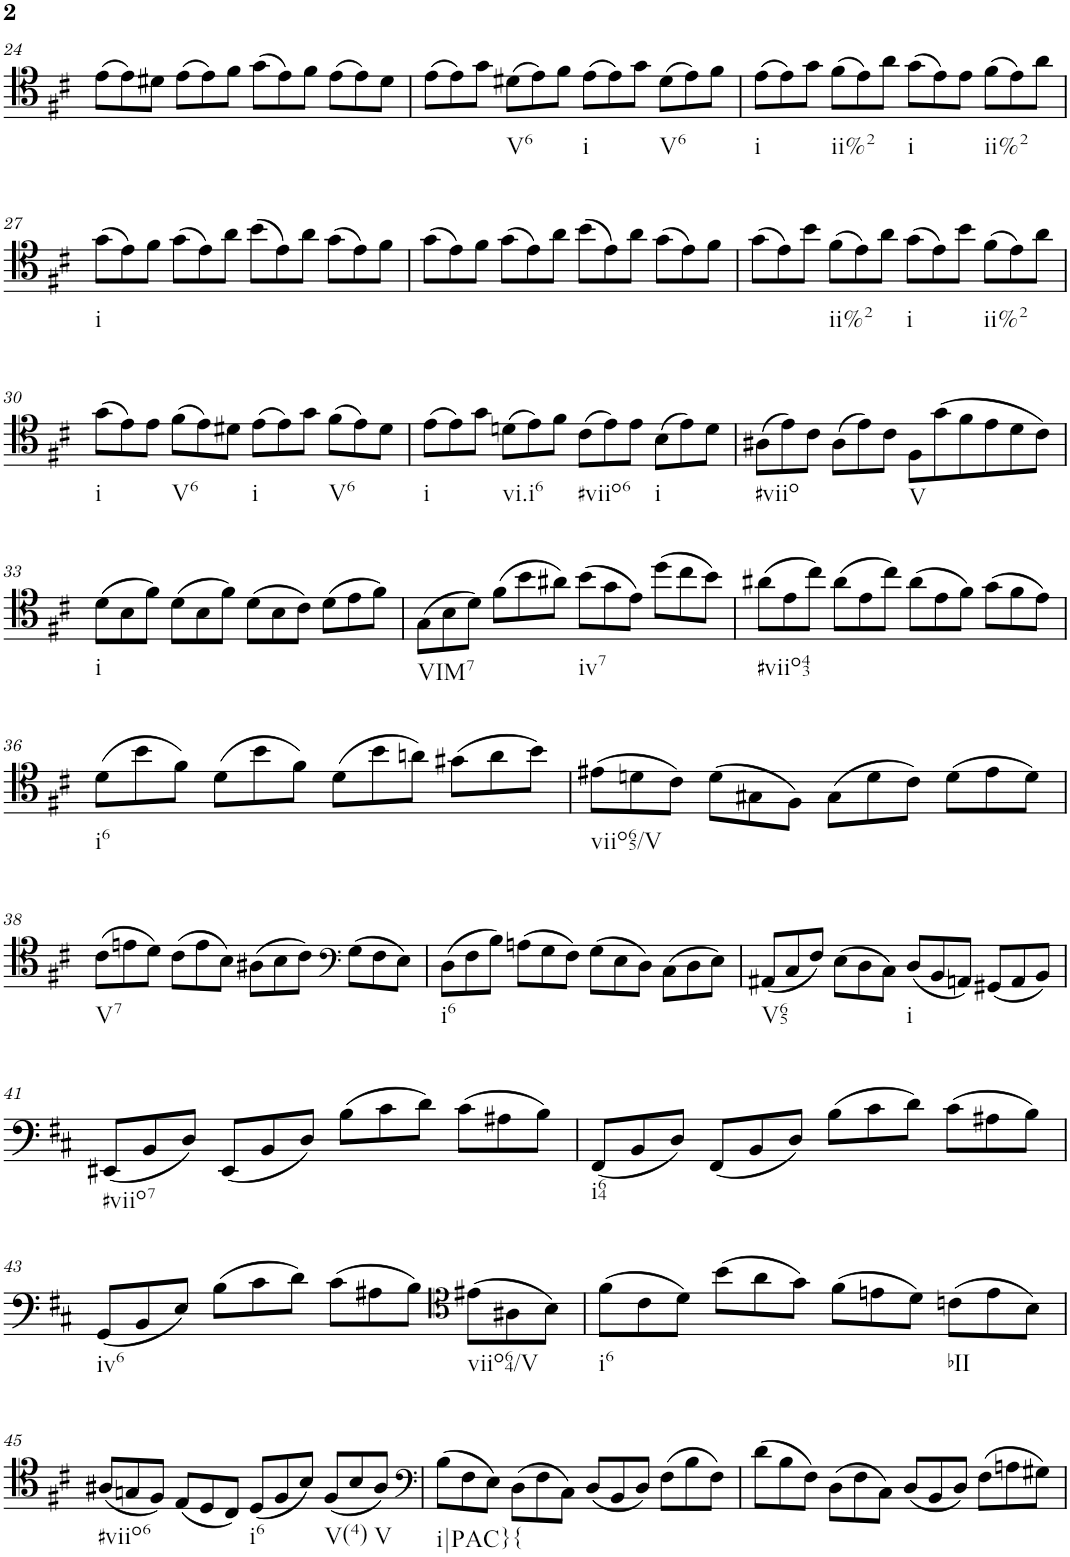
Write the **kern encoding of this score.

**kern
*part1
*staff1
*I"Piano
*I'Pno.
!!LO:PB:g=z
*clefC4
*k[f#c#]
*M12/8
=24
(8e\L
8e\)
8d#X\J
(8e\L
8e\)
8f#\J
(8g\L
8e\)
8f#\J
(8e\L
8e\)
8d#\J
=25
(8e\L
8e\)
8g\J
!LO:TX:b:t=V6
(8d#X\L
8e\)
8f#\J
!LO:TX:b:t=i
(8e\L
8e\)
8g\J
!LO:TX:b:t=V6
(8d#\L
8e\)
8f#\J
=26
!LO:TX:b:t=i
(8e\L
8e\)
8g\J
!LO:TX:b:t=ii%2
(8f#\L
8e\)
8a\J
!LO:TX:b:t=i
(8g\L
8e\)
8e\J
!LO:TX:b:t=ii%2
(8f#\L
8e\)
8a\J
!!LO:LB:g=z
=27
!LO:TX:b:t=i
(8g\L
8e\)
8f#\J
(8g\L
8e\)
8a\J
(8b\L
8e\)
8a\J
(8g\L
8e\)
8f#\J
=28
(8g\L
8e\)
8f#\J
(8g\L
8e\)
8a\J
(8b\L
8e\)
8a\J
(8g\L
8e\)
8f#\J
=29
(8g\L
8e\)
8b\J
!LO:TX:b:t=ii%2
(8f#\L
8e\)
8a\J
!LO:TX:b:t=i
(8g\L
8e\)
8b\J
!LO:TX:b:t=ii%2
(8f#\L
8e\)
8a\J
!!LO:LB:g=z
=30
!LO:TX:b:t=i
(8g\L
8e\)
8e\J
!LO:TX:b:t=V6
(8f#\L
8e\)
8d#X\J
!LO:TX:b:t=i
(8e\L
8e\)
8g\J
!LO:TX:b:t=V6
(8f#\L
8e\)
8d#\J
=31
!LO:TX:b:t=i
(8e\L
8e\)
8g\J
!LO:TX:b:t=vi.i6
(8dn\L
8e\)
8f#\J
!LO:TX:b:t=#viio6
(8c#\L
8e\)
8e\J
!LO:TX:b:t=i
(8B\L
8e\)
8d\J
=32
!LO:TX:b:t=#viio
(8A#X\L
8e\)
8c#\J
(8A#\L
8e\)
8c#\J
!LO:TX:b:t=V
8F#\L
(8g\
8f#\
8e\
8d\
8c#\J)
!!LO:LB:g=z
=33
!LO:TX:b:t=i
(8d\L
8B\
8f#\J)
(8d\L
8B\
8f#\J)
(8d\L
8B\
8c#\J)
(8d\L
8e\
8f#\J)
=34
!LO:TX:b:t=VIM7
(8G\L
8B\
8d\J)
(8f#\L
8b\
8a#X\J)
!LO:TX:b:t=iv7
(8b\L
8g\
8e\J)
(8dd\L
8cc#\
8b\J)
=35
!LO:TX:b:t=#viio43
(8a#X\L
8e\
8cc#\J)
(8a#\L
8e\
8cc#\J)
(8a#\L
8e\
8f#\J)
(8g\L
8f#\
8e\J)
!!LO:LB:g=z
=36
!LO:TX:b:t=i6
(8d\L
8b\
8f#\J)
(8d\L
8b\
8f#\J)
(8d\L
8b\
8an\J)
(8g#X\L
8a\
8b\J)
=37
!LO:TX:b:t=viio65/V
(8e#X\L
8dn\
8c#\J)
(8d\L
8G#X\
8F#\J)
(8G#\L
8d\
8c#\J)
(8d\L
8e#\
8d\J)
!!LO:LB:g=z
=38
!LO:TX:b:t=V7
(8c#\L
8en\
8d\J)
(8c#\L
8e\
8B\J)
(8A#X\L
8B\
8c#\J)
*clefF4
(8G\L
8F#\
8E\J)
=39
!LO:TX:b:t=i6
(8D\L
8F#\
8B\J)
(8An\L
8G\
8F#\J)
(8G\L
8E\
8D\J)
(8C#\L
8D\
8E\J)
=40
!LO:TX:b:t=V65
(8AA#X/L
8C#/
8F#/J)
(8E\L
8D\
8C#\J)
!LO:TX:b:t=i
(8D/L
8BB/
8AAn/J)
(8GG#X/L
8AA/
8BB/J)
!!LO:LB:g=z
=41
!LO:TX:b:t=#viio7
(8EE#X/L
8BB/
8D/J)
(8EE#/L
8BB/
8D/J)
(8B\L
8c#\
8d\J)
(8c#\L
8A#X\
8B\J)
=42
!LO:TX:b:t=i64
(8FF#/L
8BB/
8D/J)
(8FF#/L
8BB/
8D/J)
(8B\L
8c#\
8d\J)
(8c#\L
8A#X\
8B\J)
!!LO:LB:g=z
=43
!LO:TX:b:t=iv6
(8GG/L
8BB/
8E/J)
(8B\L
8c#\
8d\J)
(8c#\L
8A#X\
8B\J)
*clefC4
!LO:TX:b:t=viio64/V
(8e#X\L
8A#X\
8B\J)
=44
!LO:TX:b:t=i6
(8f#\L
8c#\
8d\J)
(8b\L
8a\
8g\J)
(8f#\L
8en\
8d\J)
!LO:TX:b:t=bII
(8cn\L
8e\
8B\J)
!!LO:LB:g=z
=45
!LO:TX:b:t=#viio6
(8A#X/L
8Gn/
8F#/J)
(8E/L
8D/
8C#/J)
!LO:TX:b:t=i6
(8D/L
8F#/
8B/J)
!LO:TX:b:t=V(4)
(8F#/L
8B/
!LO:TX:b:t=V
8A#/J)
=46
*clefF4
!LO:TX:b:t=i|PAC}{
(8B\L
8F#\
8E\J)
(8D\L
8F#\
8C#\J)
(8D/L
8BB/
8D/J)
(8F#\L
8B\
8F#\J)
=47
(8d\L
8B\
8F#\J)
(8D\L
8F#\
8C#\J)
(8D/L
8BB/
8D/J)
(8F#\L
8An\
8G#X\J)
=
*-
